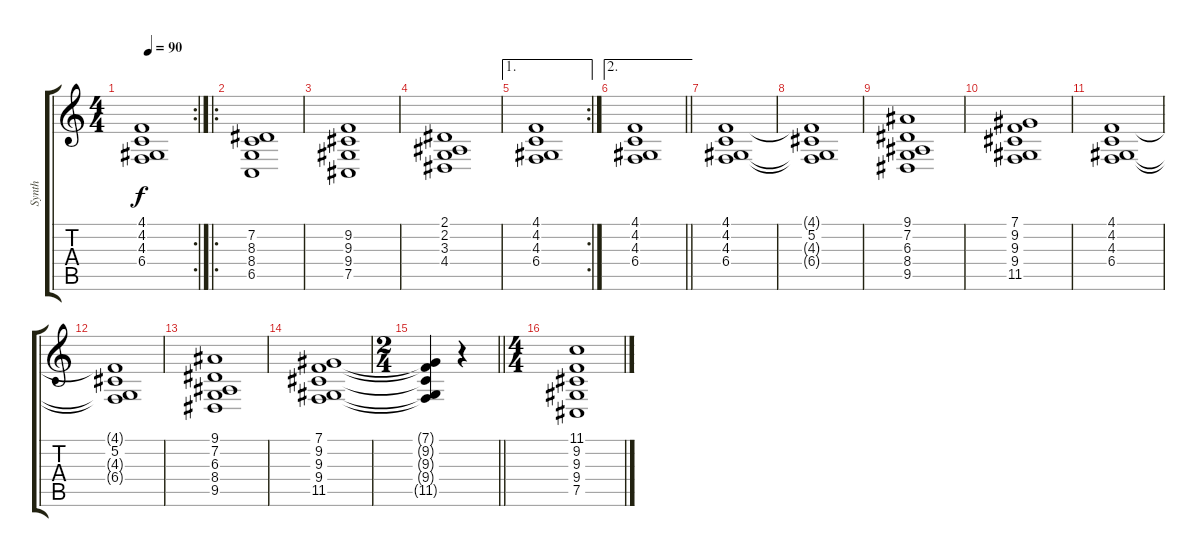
\track ("Synth" "Synth") {instrument pad2warm}
\staff {score tabs}
\tuning (Db4 Ab3 E3 B2 Gb2 Db2) {hide}
\rc 2
\ts (4 4)
\tempo 90
\clef g2
\ks c
(4.1 4.2 4.3 6.4).1{dy f} |
\ro
(7.2 8.3 8.4 6.5).1 |
(9.2 9.3 9.4 7.5).1 |
(2.1 2.2 3.3 4.4).1 |
\ae 1
\rc 2
(4.1 4.2 4.3 6.4).1 |
\ae 2
\barLineRight lightlight
(4.1 4.2 4.3 6.4).1 |
\section ("" "")
(4.1 4.2 4.3 6.4).1 |
(4.1{t} 5.2 4.3{t} 6.4{t}).1 |
(9.1 7.2 6.3 8.4 9.5).1 |
(7.1 9.2 9.3 9.4 11.5).1 |
(4.1 4.2 4.3 6.4).1 |
(4.1{t} 5.2 4.3{t} 6.4{t}).1 |
(9.1 7.2 6.3 8.4 9.5).1 |
(7.1 9.2 9.3 9.4 11.5).1 |
\ts (2 4)
\barLineRight lightlight
(7.1{t} 9.2{t} 9.3{t} 9.4{t} 11.5{t}).4 r.4 |
\ts (4 4)
\section ("" "")
(11.1 9.2 9.3 9.4 7.5).1
